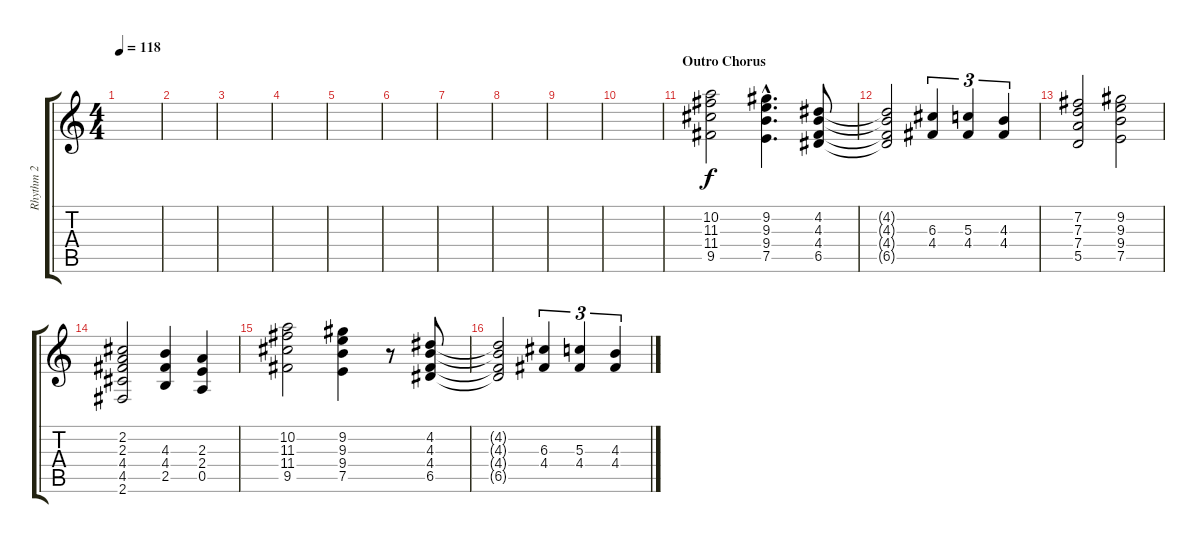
\track ("Rhythm 2" "Rhythm 2") {instrument overdrivenguitar}
\staff {score tabs}
\tuning (E4 B3 G3 D3 A2 E2) {hide}
\ts (4 4)
\tempo 118
\clef g2
\ks c
|
|
|
|
|
|
|
|
|
|
\section ("" "Outro Chorus")
(10.2 11.3 11.4 9.5).2 (9.2{hac} 9.3{hac} 9.4{hac} 7.5{hac}).4{d} (4.2 4.3 4.4 6.5).8 |
(4.2{t} 4.3{t} 4.4{t} 6.5{t}).2 (6.3 4.4).4{tu (3 2)} (5.3 4.4).4{tu (3 2)} (4.3 4.4).4{tu (3 2)} |
(7.2 7.3 7.4 5.5).2 (9.2 9.3 9.4 7.5).2 |
(2.2 2.3 4.4 4.5 2.6).2 (4.3 4.4 2.5).4 (2.3 2.4 0.5).4 |
(10.2 11.3 11.4 9.5).2 (9.2 9.3 9.4 7.5).4 r.8 (4.2 4.3 4.4 6.5).8 |
(4.2{t} 4.3{t} 4.4{t} 6.5{t}).2 (6.3 4.4).4{tu (3 2)} (5.3 4.4).4{tu (3 2)} (4.3 4.4).4{tu (3 2)}
